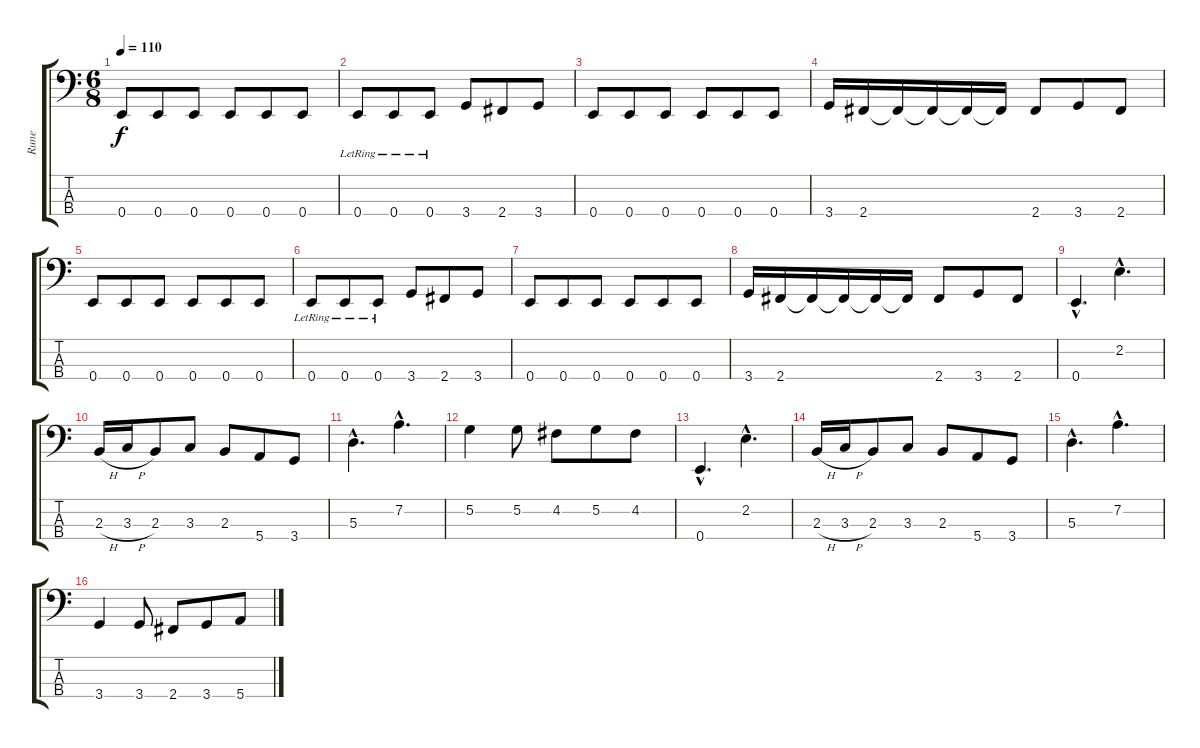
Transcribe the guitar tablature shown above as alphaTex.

\track ("Rune" "Rune") {instrument electricbassfinger}
\staff {score tabs}
\tuning (G2 D2 A1 E1) {hide}
\ts (6 8)
\tempo 110
\clef f4
\ks c
0.4.8{dy f} 0.4.8 0.4.8 0.4.8 0.4.8 0.4.8 |
0.4{lr}.8 0.4{lr}.8 0.4{lr}.8 3.4.8 2.4.8 3.4.8 |
0.4.8 0.4.8 0.4.8 0.4.8 0.4.8 0.4.8 |
3.4.16 2.4.16 2.4{t}.16 2.4{t}.16 2.4{t}.16 2.4{t}.16 2.4.8 3.4.8 2.4.8 |
0.4.8 0.4.8 0.4.8 0.4.8 0.4.8 0.4.8 |
0.4{lr}.8 0.4{lr}.8 0.4{lr}.8 3.4.8 2.4.8 3.4.8 |
0.4.8 0.4.8 0.4.8 0.4.8 0.4.8 0.4.8 |
3.4.16 2.4.16 2.4{t}.16 2.4{t}.16 2.4{t}.16 2.4{t}.16 2.4.8 3.4.8 2.4.8 |
0.4{hac}.4{d} 2.2{hac}.4{d} |
2.3{h}.16 3.3{h}.16 2.3.8 3.3.8 2.3.8 5.4.8 3.4.8 |
5.3{hac}.4{d} 7.2{hac}.4{d} |
5.2.4 5.2.8 4.2.8 5.2.8 4.2.8 |
0.4{hac}.4{d} 2.2{hac}.4{d} |
2.3{h}.16 3.3{h}.16 2.3.8 3.3.8 2.3.8 5.4.8 3.4.8 |
5.3{hac}.4{d} 7.2{hac}.4{d} |
3.4.4 3.4.8 2.4.8 3.4.8 5.4.8
